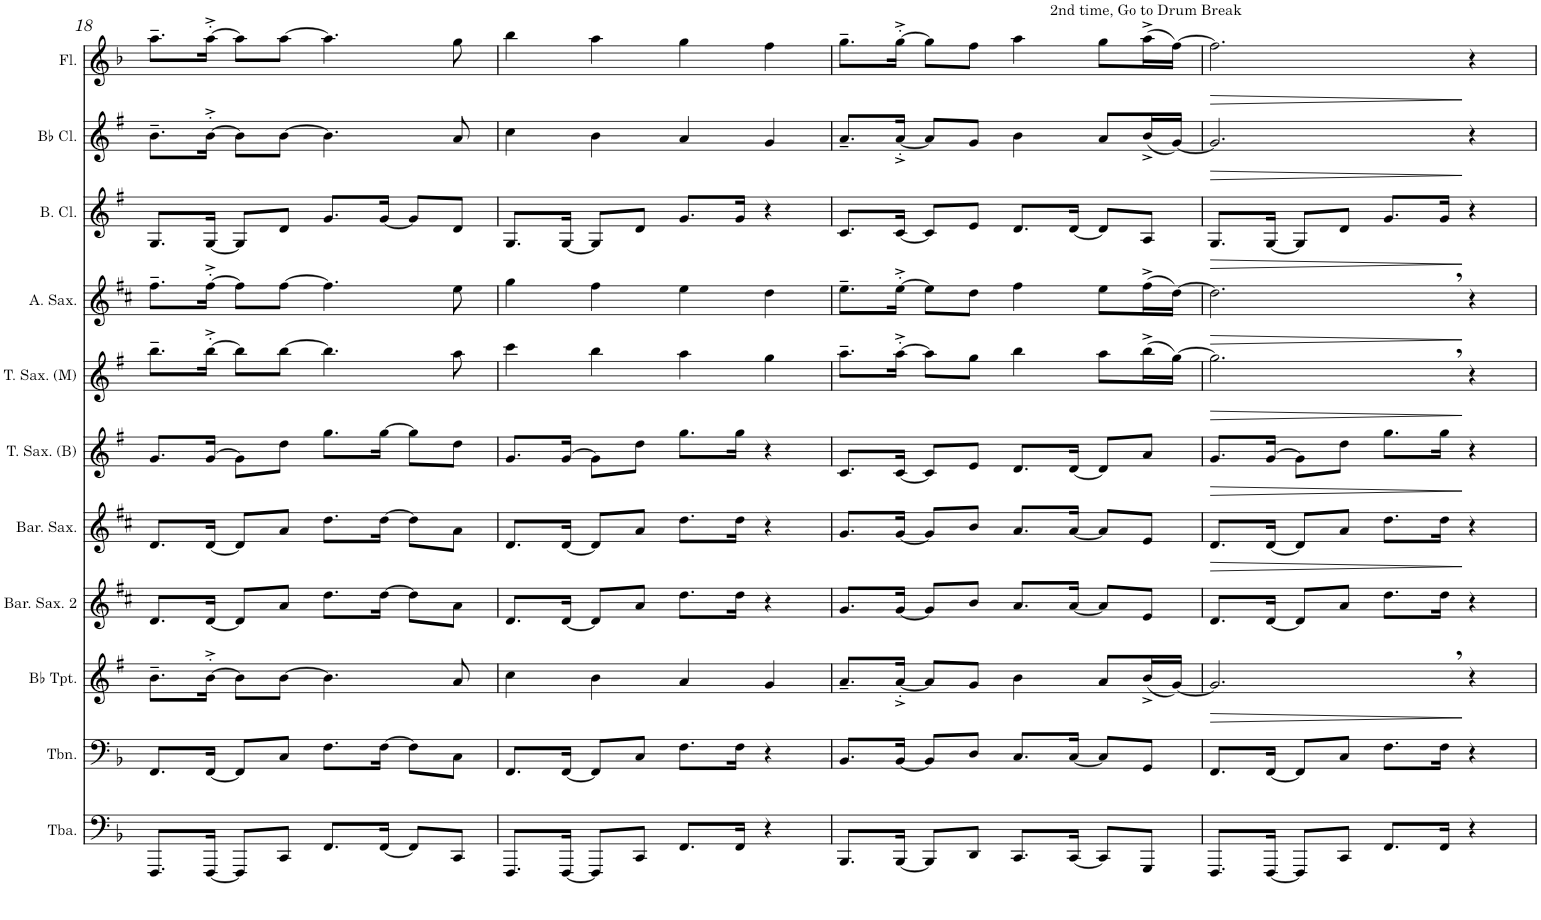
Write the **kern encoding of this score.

**kern	**kern	**kern	**dynam	**kern	**kern	**dynam	**kern	**dynam	**kern	**dynam	**kern	**dynam	**kern	**dynam	**kern	**dynam	**kern	**dynam
*part11	*part10	*part9	*part9	*part8	*part7	*part7	*part6	*part6	*part5	*part5	*part4	*part4	*part3	*part3	*part2	*part2	*part1	*part1
*staff11	*staff10	*staff9	*staff9	*staff8	*staff7	*staff7	*staff6	*staff6	*staff5	*staff5	*staff4	*staff4	*staff3	*staff3	*staff2	*staff2	*staff1	*staff1
*I"Tuba	*I"Trombone	*I"Bb Trumpet	*	*I"Baritone Saxophone 2	*I"Baritone Saxophone	*	*I"Tenor Saxophone (Bass)	*	*I"Tenor Saxophone (Melody)	*	*I"Alto Saxophone	*	*I"Bass Clarinet	*	*I"Bb Clarinet	*	*I"Flute	*
*I'Tba.	*I'Tbn.	*I'Bb Tpt.	*	*I'Bar. Sax. 2	*I'Bar. Sax.	*	*I'T. Sax. (B)	*	*I'T. Sax. (M)	*	*I'A. Sax.	*	*I'B. Cl.	*	*I'Bb Cl.	*	*I'Fl.	*
!!LO:PB:g=z
*clefF4	*clefF4	*clefG2	*	*clefG2	*clefG2	*	*clefG2	*	*clefG2	*	*clefG2	*	*clefG2	*	*clefG2	*	*clefG2	*
*	*	*Trd1c2	*	*Trd12c21	*Trd12c21	*	*Trd8c14	*	*Trd8c14	*	*Trd5c9	*	*Trd8c14	*	*Trd1c2	*	*	*
*k[b-]	*k[b-]	*k[f#]	*	*k[f#c#]	*k[f#c#]	*	*k[f#]	*	*k[f#]	*	*k[f#c#]	*	*k[f#]	*	*k[f#]	*	*k[b-]	*
*M4/4	*M4/4	*M4/4	*	*M4/4	*M4/4	*	*M4/4	*	*M4/4	*	*M4/4	*	*M4/4	*	*M4/4	*	*M4/4	*
=18	=18	=18	=18	=18	=18	=18	=18	=18	=18	=18	=18	=18	=18	=18	=18	=18	=18	=18
8.FFF/L	8.FF/L	8.b~\L	.	8.d/L	8.d/L	.	8.g/L	.	8.bb~\L	.	8.ff#~\L	.	8.G/L	.	8.b~\L	.	8.aa~\L	.
[16FFF/Jk	[16FF/Jk	[16b'^\Jk	.	[16d/Jk	[16d/Jk	.	[16g/Jk	.	[16bb'^\Jk	.	[16ff#'^\Jk	.	[16G/Jk	.	[16b'^\Jk	.	[16aa'^\Jk	.
8FFF/L]	8FF/L]	8b\L]	.	8d/L]	8d/L]	.	8g\L]	.	8bb\L]	.	8ff#\L]	.	8G/L]	.	8b\L]	.	8aa\L]	.
8CC/J	8C/J	[8b\J	.	8a/J	8a/J	.	8dd\J	.	[8bb\J	.	[8ff#\J	.	8d/J	.	[8b\J	.	[8aa\J	.
8.FF/L	8.F\L	4.b\]	.	8.dd\L	8.dd\L	.	8.gg\L	.	4.bb\]	.	4.ff#\]	.	8.g/L	.	4.b\]	.	4.aa\]	.
[16FF/Jk	[16F\Jk	.	.	[16dd\Jk	[16dd\Jk	.	[16gg\Jk	.	.	.	.	.	[16g/Jk	.	.	.	.	.
8FF/L]	8F\L]	.	.	8dd\L]	8dd\L]	.	8gg\L]	.	.	.	.	.	8g/L]	.	.	.	.	.
8CC/J	8C\J	8a/	.	8a\J	8a\J	.	8dd\J	.	8aa\	.	8ee\	.	8d/J	.	8a/	.	8gg\	.
=19	=19	=19	=19	=19	=19	=19	=19	=19	=19	=19	=19	=19	=19	=19	=19	=19	=19	=19
8.FFF/L	8.FF/L	4cc\	.	8.d/L	8.d/L	.	8.g/L	.	4ccc\	.	4gg\	.	8.G/L	.	4cc\	.	4bb-\	.
[16FFF/Jk	[16FF/Jk	.	.	[16d/Jk	[16d/Jk	.	[16g/Jk	.	.	.	.	.	[16G/Jk	.	.	.	.	.
8FFF/L]	8FF/L]	4b\	.	8d/L]	8d/L]	.	8g\L]	.	4bb\	.	4ff#\	.	8G/L]	.	4b\	.	4aa\	.
8CC/J	8C/J	.	.	8a/J	8a/J	.	8dd\J	.	.	.	.	.	8d/J	.	.	.	.	.
8.FF/L	8.F\L	4a/	.	8.dd\L	8.dd\L	.	8.gg\L	.	4aa\	.	4ee\	.	8.g/L	.	4a/	.	4gg\	.
16FF/Jk	16F\Jk	.	.	16dd\Jk	16dd\Jk	.	16gg\Jk	.	.	.	.	.	16g/Jk	.	.	.	.	.
4r	4r	4g/	.	4r	4r	.	4r	.	4gg\	.	4dd\	.	4r	.	4g/	.	4ff\	.
=20	=20	=20	=20	=20	=20	=20	=20	=20	=20	=20	=20	=20	=20	=20	=20	=20	=20	=20
*	*	*	*	*	*	*	*	*	*	*	*	*	*	*	*	*	*^	*
8.BBB-/L	8.BB-/L	8.a~/L	.	8.g/L	8.g/L	.	8.c/L	.	8.aa~\L	.	8.ee~\L	.	8.c/L	.	8.a~/L	.	8.gg~\L	2ryy	.
[16BBB-/Jk	[16BB-/Jk	[16a'^/Jk	.	[16g/Jk	[16g/Jk	.	[16c/Jk	.	[16aa'^\Jk	.	[16ee'^\Jk	.	[16c/Jk	.	[16a'^/Jk	.	[16gg'^\Jk	.	.
8BBB-/L]	8BB-/L]	8a/L]	.	8g/L]	8g/L]	.	8c/L]	.	8aa\L]	.	8ee\L]	.	8c/L]	.	8a/L]	.	8gg\L]	.	.
8DD/J	8D/J	8g/J	.	8b/J	8b/J	.	8e/J	.	8gg\J	.	8dd\J	.	8e/J	.	8g/J	.	8ff\J	.	.
8.CC/L	8.C/L	4b\	.	8.a/L	8.a/L	.	8.d/L	.	4bb\	.	4ff#\	.	8.d/L	.	4b\	.	4aa\	8ryy	.
!	!	!	!	!	!	!	!	!	!	!	!	!	!	!	!	!	!	!LO:TX:a:t=2nd time, Go to Drum Break	!
.	.	.	.	.	.	.	.	.	.	.	.	.	.	.	.	.	.	4.ryy	.
[16CC/Jk	[16C/Jk	.	.	[16a/Jk	[16a/Jk	.	[16d/Jk	.	.	.	.	.	[16d/Jk	.	.	.	.	.	.
8CC/L]	8C/L]	8a/L	.	8a/L]	8a/L]	.	8d/L]	.	8aa\L	.	8ee\L	.	8d/L]	.	8a/L	.	8gg\L	.	.
8GGG/J	8GG/J	(16b^/L	.	8e/J	8e/J	.	8a/J	.	(16bb^\L	.	(16ff#^\L	.	8A/J	.	(16b^/L	.	(16aa^\L	.	.
.	.	[16g/JJ)	.	.	.	.	.	.	[16gg\JJ)	.	[16dd\JJ)	.	.	.	[16g/JJ)	.	[16ff\JJ)	.	.
=21	=21	=21	=21	=21	=21	=21	=21	=21	=21	=21	=21	=21	=21	=21	=21	=21	=21	=21	=21
!	!	!	!LO:HP:b	!	!	!LO:HP:b	!	!LO:HP:b	!	!LO:HP:b	!	!LO:HP:b	!	!LO:HP:b	!	!LO:HP:b	!	!	!LO:HP:b
*	*	*	*	*	*	*	*	*	*	*	*	*	*	*	*	*	*v	*v	*
8.FFF/L	8.FF/L	2.g,/]	>	8.d/L	8.d/L	>	8.g/L	>	2.gg,\]	>	2.dd,\]	>	8.G/L	>	2.g/]	>	2.ff\]	>
[16FFF/Jk	[16FF/Jk	.	.	[16d/Jk	[16d/Jk	.	[16g/Jk	.	.	.	.	.	[16G/Jk	.	.	.	.	.
8FFF/L]	8FF/L]	.	.	8d/L]	8d/L]	.	8g\L]	.	.	.	.	.	8G/L]	.	.	.	.	.
8CC/J	8C/J	.	.	8a/J	8a/J	.	8dd\J	.	.	.	.	.	8d/J	.	.	.	.	.
8.FF/L	8.F\L	.	.	8.dd\L	8.dd\L	.	8.gg\L	.	.	.	.	.	8.g/L	.	.	.	.	.
16FF/Jk	16F\Jk	.	.	16dd\Jk	16dd\Jk	.	16gg\Jk	.	.	.	.	.	16g/Jk	.	.	.	.	.
4r	4r	4r	]	4r	4r	]	4r	]	4r	]	4r	]	4r	]	4r	]	4r	]
=	=	=	=	=	=	=	=	=	=	=	=	=	=	=	=	=	=	=
*-	*-	*-	*-	*-	*-	*-	*-	*-	*-	*-	*-	*-	*-	*-	*-	*-	*-	*-
